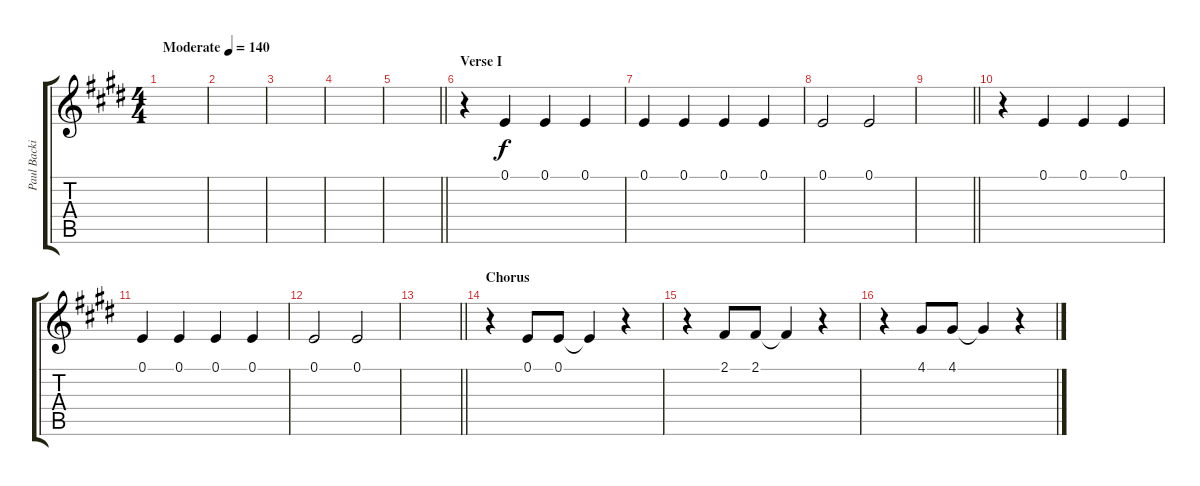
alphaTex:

\track ("Paul Backing Vocals" "Paul Backi") {instrument clarinet}
\staff {score tabs}
\tuning (E4 B3 G3 D3 A2 E2) {hide}
\ts (4 4)
\tempo (140 "Moderate")
\clef g2
\ks e
|
|
|
|
\barLineRight lightlight
|
\section ("" "Verse I")
r.4 0.1.4 0.1.4 0.1.4 |
0.1.4 0.1.4 0.1.4 0.1.4 |
0.1.2 0.1.2 |
\barLineRight lightlight
|
r.4 0.1.4 0.1.4 0.1.4 |
0.1.4 0.1.4 0.1.4 0.1.4 |
0.1.2 0.1.2 |
\barLineRight lightlight
|
\section ("" "Chorus")
r.4 0.1.8 0.1.8 0.1{t}.4 r.4 |
r.4 2.1.8 2.1.8 2.1{t}.4 r.4 |
r.4 4.1.8 4.1.8 4.1{t}.4 r.4
